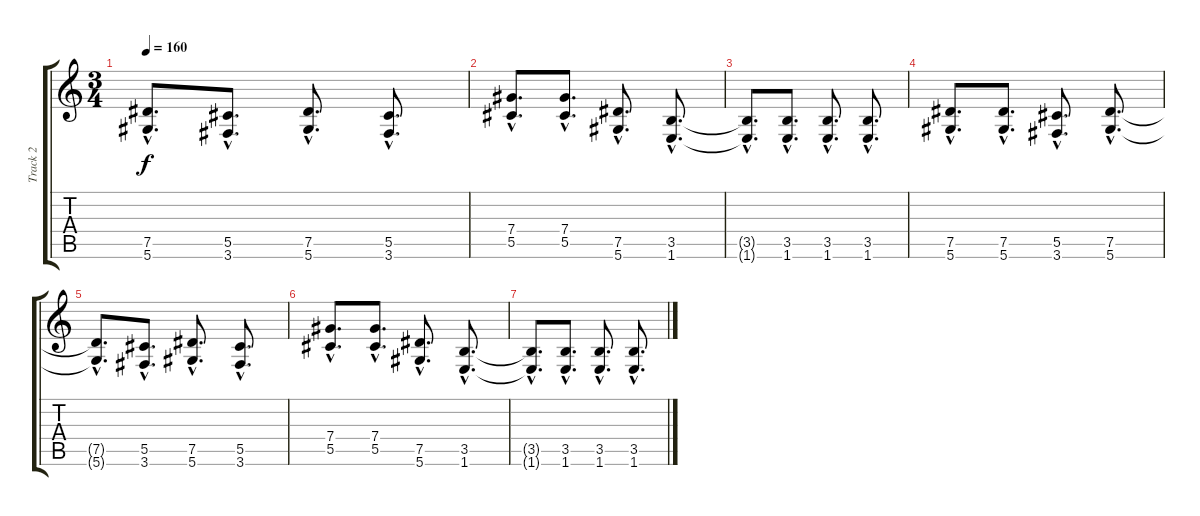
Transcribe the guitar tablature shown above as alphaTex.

\track ("Track 2" "Track 2") {instrument overdrivenguitar}
\staff {score tabs}
\tuning (Eb4 Bb3 Gb3 Db3 Ab2 Eb2) {hide}
\ts (3 4)
\tempo 160
\clef g2
\ks c
(7.5{hac t} 5.6{hac t}).8{d dy f} (5.5{hac} 3.6{hac}).8{d} (7.5{hac} 5.6{hac}).8{d} (5.5{hac} 3.6{hac}).8{d} |
(7.4{hac} 5.5{hac}).8{d} (7.4{hac} 5.5{hac}).8{d} (7.5{hac} 5.6{hac}).8{d} (3.5{hac} 1.6{hac}).8{d} |
(3.5{hac t} 1.6{hac t}).8{d} (3.5{hac} 1.6{hac}).8{d} (3.5{hac} 1.6{hac}).8{d} (3.5{hac} 1.6{hac}).8{d} |
(7.5{hac} 5.6{hac}).8{d} (7.5{hac} 5.6{hac}).8{d} (5.5{hac} 3.6{hac}).8{d} (7.5{hac} 5.6{hac}).8{d} |
(7.5{hac t} 5.6{hac t}).8{d} (5.5{hac} 3.6{hac}).8{d} (7.5{hac} 5.6{hac}).8{d} (5.5{hac} 3.6{hac}).8{d} |
(7.4{hac} 5.5{hac}).8{d} (7.4{hac} 5.5{hac}).8{d} (7.5{hac} 5.6{hac}).8{d} (3.5{hac} 1.6{hac}).8{d} |
(3.5{hac t} 1.6{hac t}).8{d} (3.5{hac} 1.6{hac}).8{d} (3.5{hac} 1.6{hac}).8{d} (3.5{hac} 1.6{hac}).8{d}
